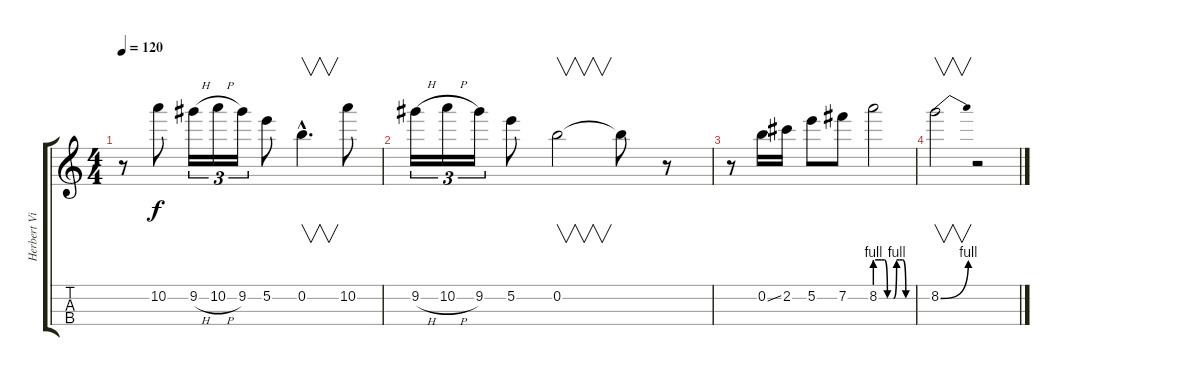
\track ("Herbert Viana" "Herbert Vi") {instrument distortionguitar}
\staff {score tabs}
\tuning (D4 B4 G3 D3) {hide}
\ts (4 4)
\tempo 120
\clef g2
\ks c
r.8{dy f} 10.2.8 9.2{h}.16{tu (3 2)} 10.2{h}.16{tu (3 2)} 9.2.16{tu (3 2)} 5.2.8 0.2{hac}.4{v d} 10.2.8 |
9.2{h}.16{tu (3 2)} 10.2{h}.16{tu (3 2)} 9.2.16{tu (3 2)} 5.2.8 0.2.2{v} 0.2{t}.8 r.8 |
r.8 0.2{ss}.16 2.2.16 5.2.8 7.2.8 8.2{be (custom 0 4 10 4 15 4 20 0 25 0 30 0 35 4 40 4 45 4 50 0 60 0)}.2 |
8.2{be (bend 0 0 60 4)}.2{v} r.2
